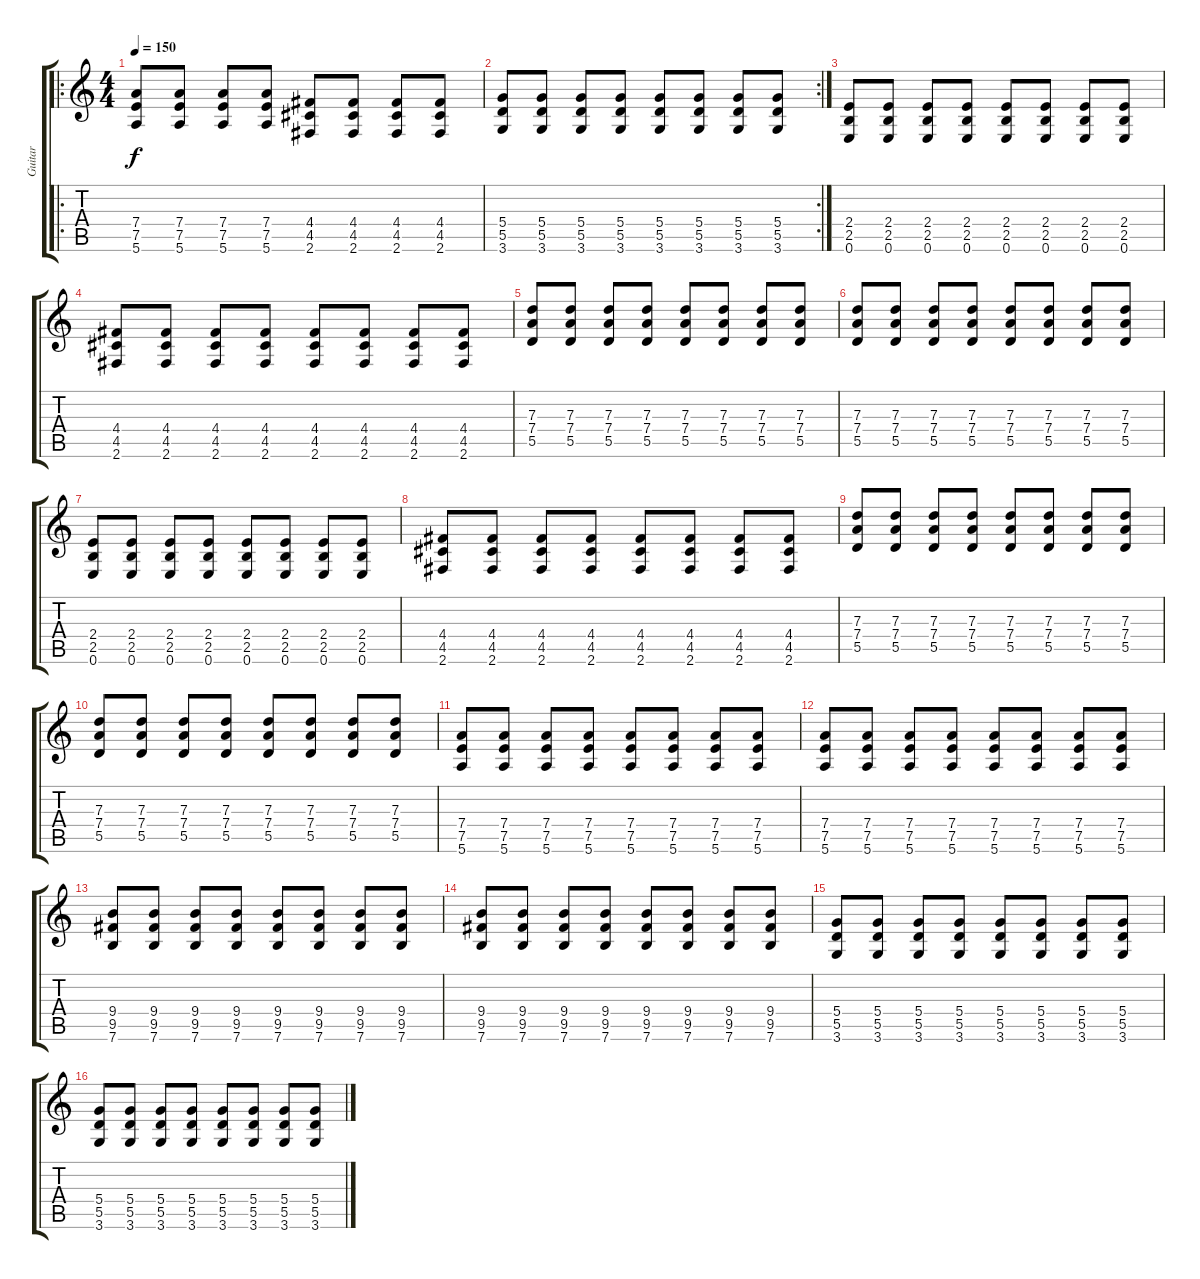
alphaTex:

\track ("Guitar" "Guitar") {instrument distortionguitar}
\staff {score tabs}
\tuning (E4 B3 G3 D3 A2 E2) {hide}
\ro
\ts (4 4)
\tempo 150
\clef g2
\ks c
(7.4 7.5 5.6).8{dy f} (7.4 7.5 5.6).8 (7.4 7.5 5.6).8 (7.4 7.5 5.6).8 (4.4 4.5 2.6).8 (4.4 4.5 2.6).8 (4.4 4.5 2.6).8 (4.4 4.5 2.6).8 |
\rc 2
(5.4 5.5 3.6).8 (5.4 5.5 3.6).8 (5.4 5.5 3.6).8 (5.4 5.5 3.6).8 (5.4 5.5 3.6).8 (5.4 5.5 3.6).8 (5.4 5.5 3.6).8 (5.4 5.5 3.6).8 |
(2.4 2.5 0.6).8 (2.4 2.5 0.6).8 (2.4 2.5 0.6).8 (2.4 2.5 0.6).8 (2.4 2.5 0.6).8 (2.4 2.5 0.6).8 (2.4 2.5 0.6).8 (2.4 2.5 0.6).8 |
(4.4 4.5 2.6).8 (4.4 4.5 2.6).8 (4.4 4.5 2.6).8 (4.4 4.5 2.6).8 (4.4 4.5 2.6).8 (4.4 4.5 2.6).8 (4.4 4.5 2.6).8 (4.4 4.5 2.6).8 |
(7.3 7.4 5.5).8 (7.3 7.4 5.5).8 (7.3 7.4 5.5).8 (7.3 7.4 5.5).8 (7.3 7.4 5.5).8 (7.3 7.4 5.5).8 (7.3 7.4 5.5).8 (7.3 7.4 5.5).8 |
(7.3 7.4 5.5).8 (7.3 7.4 5.5).8 (7.3 7.4 5.5).8 (7.3 7.4 5.5).8 (7.3 7.4 5.5).8 (7.3 7.4 5.5).8 (7.3 7.4 5.5).8 (7.3 7.4 5.5).8 |
(2.4 2.5 0.6).8 (2.4 2.5 0.6).8 (2.4 2.5 0.6).8 (2.4 2.5 0.6).8 (2.4 2.5 0.6).8 (2.4 2.5 0.6).8 (2.4 2.5 0.6).8 (2.4 2.5 0.6).8 |
(4.4 4.5 2.6).8 (4.4 4.5 2.6).8 (4.4 4.5 2.6).8 (4.4 4.5 2.6).8 (4.4 4.5 2.6).8 (4.4 4.5 2.6).8 (4.4 4.5 2.6).8 (4.4 4.5 2.6).8 |
(7.3 7.4 5.5).8 (7.3 7.4 5.5).8 (7.3 7.4 5.5).8 (7.3 7.4 5.5).8 (7.3 7.4 5.5).8 (7.3 7.4 5.5).8 (7.3 7.4 5.5).8 (7.3 7.4 5.5).8 |
(7.3 7.4 5.5).8 (7.3 7.4 5.5).8 (7.3 7.4 5.5).8 (7.3 7.4 5.5).8 (7.3 7.4 5.5).8 (7.3 7.4 5.5).8 (7.3 7.4 5.5).8 (7.3 7.4 5.5).8 |
(7.4 7.5 5.6).8 (7.4 7.5 5.6).8 (7.4 7.5 5.6).8 (7.4 7.5 5.6).8 (7.4 7.5 5.6).8 (7.4 7.5 5.6).8 (7.4 7.5 5.6).8 (7.4 7.5 5.6).8 |
(7.4 7.5 5.6).8 (7.4 7.5 5.6).8 (7.4 7.5 5.6).8 (7.4 7.5 5.6).8 (7.4 7.5 5.6).8 (7.4 7.5 5.6).8 (7.4 7.5 5.6).8 (7.4 7.5 5.6).8 |
(9.4 9.5 7.6).8 (9.4 9.5 7.6).8 (9.4 9.5 7.6).8 (9.4 9.5 7.6).8 (9.4 9.5 7.6).8 (9.4 9.5 7.6).8 (9.4 9.5 7.6).8 (9.4 9.5 7.6).8 |
(9.4 9.5 7.6).8 (9.4 9.5 7.6).8 (9.4 9.5 7.6).8 (9.4 9.5 7.6).8 (9.4 9.5 7.6).8 (9.4 9.5 7.6).8 (9.4 9.5 7.6).8 (9.4 9.5 7.6).8 |
(5.4 5.5 3.6).8 (5.4 5.5 3.6).8 (5.4 5.5 3.6).8 (5.4 5.5 3.6).8 (5.4 5.5 3.6).8 (5.4 5.5 3.6).8 (5.4 5.5 3.6).8 (5.4 5.5 3.6).8 |
(5.4 5.5 3.6).8 (5.4 5.5 3.6).8 (5.4 5.5 3.6).8 (5.4 5.5 3.6).8 (5.4 5.5 3.6).8 (5.4 5.5 3.6).8 (5.4 5.5 3.6).8 (5.4 5.5 3.6).8
